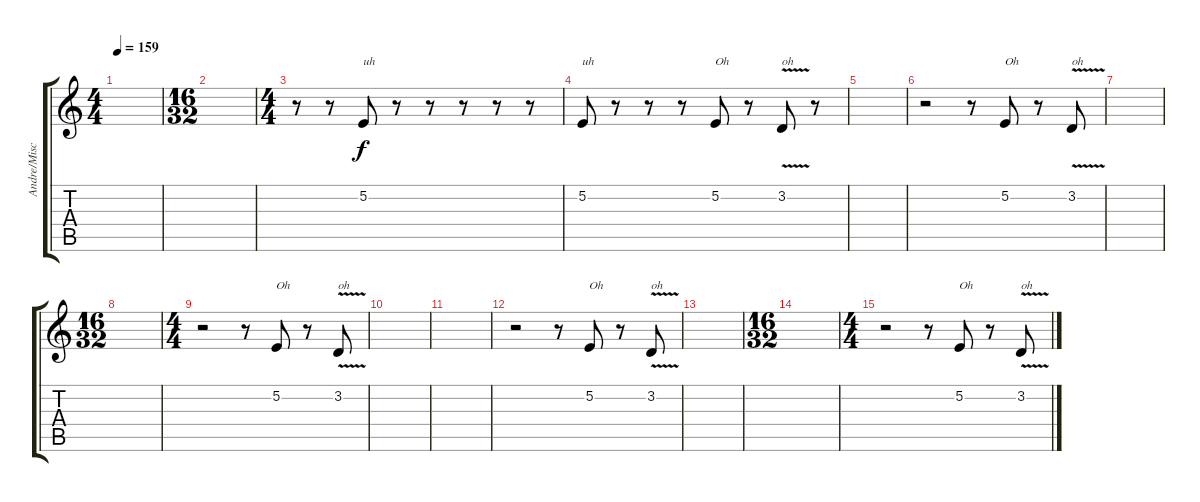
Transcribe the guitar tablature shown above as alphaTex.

\track ("Andre/Misc (Voice)" "Andre/Misc") {instrument altosax}
\staff {score tabs}
\tuning (E4 B3 G3 D3 A2 E2) {hide}
\ts (4 4)
\tempo 159
\clef g2
\ks c
|
\ts (16 32)
|
\ts (4 4)
r.8 r.8 5.2.8{txt "uh"} r.8 r.8 r.8 r.8 r.8 |
5.2.8{txt "uh"} r.8 r.8 r.8 5.2.8{txt "Oh"} r.8 3.2{v}.8{txt "oh"} r.8 |
|
r.2 r.8 5.2.8{txt "Oh"} r.8 3.2{v}.8{txt "oh"} |
|
\ts (16 32)
|
\ts (4 4)
r.2 r.8 5.2.8{txt "Oh"} r.8 3.2{v}.8{txt "oh"} |
|
|
r.2 r.8 5.2.8{txt "Oh"} r.8 3.2{v}.8{txt "oh"} |
|
\ts (16 32)
|
\ts (4 4)
r.2 r.8 5.2.8{txt "Oh"} r.8 3.2{v}.8{txt "oh"}
